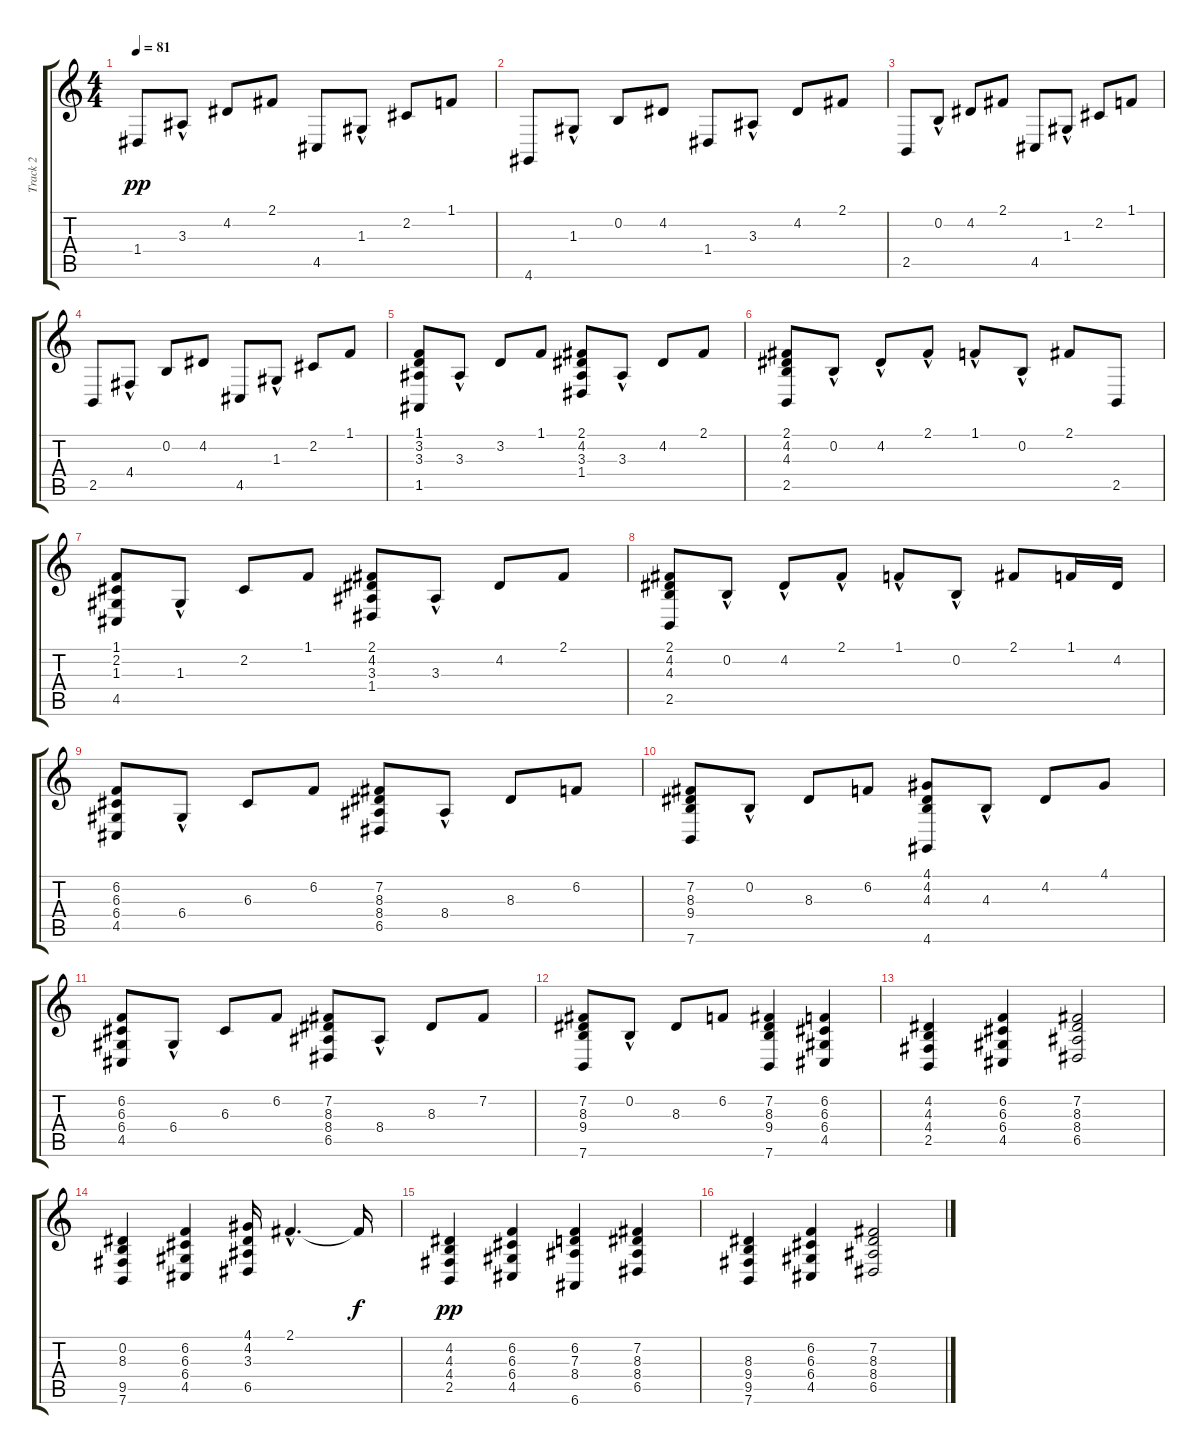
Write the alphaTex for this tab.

\track ("Track 2" "Track 2") {instrument electricpiano1}
\staff {score tabs}
\tuning (E4 B3 G3 D3 A2 E2) {hide}
\ts (4 4)
\tempo 81
\clef g2
\ks c
1.4.8{dy pp} 3.3{hac}.8 4.2.8 2.1.8 4.5.8 1.3{hac}.8 2.2.8 1.1.8 |
4.6.8 1.3{hac}.8 0.2.8 4.2.8 1.4.8 3.3{hac}.8 4.2.8 2.1.8 |
2.5.8 0.2{hac}.8 4.2.8 2.1.8 4.5.8 1.3{hac}.8 2.2.8 1.1.8 |
2.5.8 4.4{hac}.8 0.2.8 4.2.8 4.5.8 1.3{hac}.8 2.2.8 1.1.8 |
(1.1 3.2 3.3 1.5).8 3.3{hac}.8 3.2.8 1.1.8 (2.1 4.2 3.3 1.4).8 3.3{hac}.8 4.2.8 2.1.8 |
(2.1 4.2 4.3 2.5).8 0.2{hac}.8 4.2{hac}.8 2.1{hac}.8 1.1{hac}.8 0.2{hac}.8 2.1.8 2.5.8 |
(1.1 2.2 1.3 4.5).8 1.3{hac}.8 2.2.8 1.1.8 (2.1 4.2 3.3 1.4).8 3.3{hac}.8 4.2.8 2.1.8 |
(2.1 4.2 4.3 2.5).8 0.2{hac}.8 4.2{hac}.8 2.1{hac}.8 1.1{hac}.8 0.2{hac}.8 2.1.8 1.1.16 4.2.16 |
(6.2 6.3 6.4 4.5).8 6.4{hac}.8 6.3.8 6.2.8 (7.2 8.3 8.4 6.5).8 8.4{hac}.8 8.3.8 6.2.8 |
(7.2 8.3 9.4 7.6).8 0.2{hac}.8 8.3.8 6.2.8 (4.1 4.2 4.3 4.6).8 4.3{hac}.8 4.2.8 4.1.8 |
(6.2 6.3 6.4 4.5).8 6.4{hac}.8 6.3.8 6.2.8 (7.2 8.3 8.4 6.5).8 8.4{hac}.8 8.3.8 7.2.8 |
(7.2 8.3 9.4 7.6).8 0.2{hac}.8 8.3.8 6.2.8 (7.2 8.3 9.4 7.6).4 (6.2 6.3 6.4 4.5).4 |
(4.2 4.3 4.4 2.5).4 (6.2 6.3 6.4 4.5).4 (7.2 8.3 8.4 6.5).2 |
(0.2 8.3 9.5 7.6).4 (6.2 6.3 6.4 4.5).4 (4.1 4.2 3.3 6.5).16 2.1{hac}.4{d} 2.1{t}.16{dy f} |
(4.2 4.3 4.4 2.5).4{dy pp} (6.2 6.3 6.4 4.5).4 (6.2 7.3 8.4 6.6).4 (7.2 8.3 8.4 6.5).4 |
(8.3 9.4 9.5 7.6).4 (6.2 6.3 6.4 4.5).4 (7.2 8.3 8.4 6.5).2
